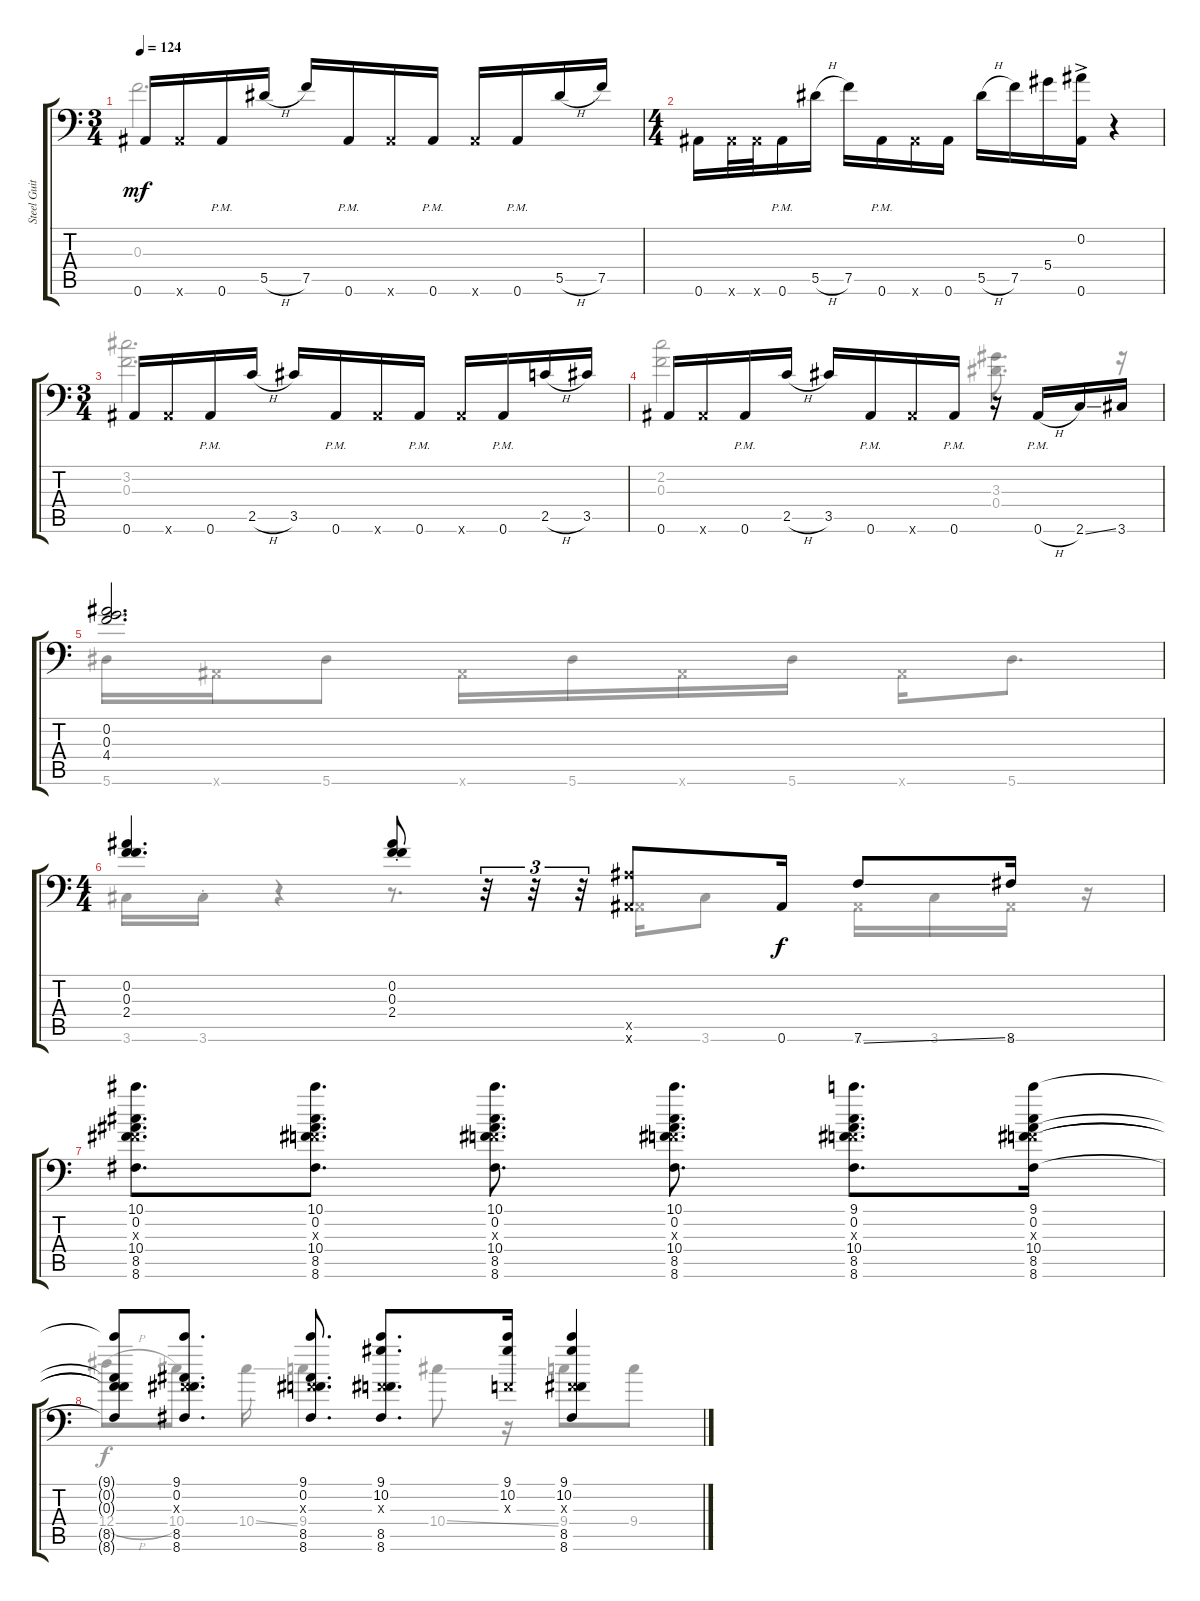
\track ("Steel Guitar" "Steel Guit") {instrument acousticguitarsteel}
\staff {score tabs}
\tuning (Eb4 Bb3 F3 Eb3 Bb2 Bb1) {hide}
\voice
\ts (3 4)
\tempo 124
\clef f4
\ks c
0.6.16{dy mf} 0.6{x}.16 0.6{pm}.16 5.5{h}.16 7.5.16 0.6{pm}.16 0.6{x}.16 0.6{pm}.16 0.6{x}.16 0.6{pm}.16 5.5{h}.16 7.5.16 |
\ts (4 4)
0.6.16 0.6{x}.32 0.6{x}.32 0.6{pm}.16 5.5{h}.16 7.5.16 0.6{pm}.16 0.6{x}.16 0.6.16 5.5{h}.16 7.5.16 5.4.16 (0.2{ac} 0.6{ac}).16 r.4 |
\ts (3 4)
0.6.16 0.6{x}.16 0.6{pm}.16 2.5{h}.16 3.5.16 0.6{pm}.16 0.6{x}.16 0.6{pm}.16 0.6{x}.16 0.6{pm}.16 2.5{h}.16 3.5.16 |
0.6.16 0.6{x}.16 0.6{pm}.16 2.5{h}.16 3.5.16 0.6{pm}.16 0.6{x}.16 0.6{pm}.16 r.16 0.6{h pm}.16 2.6{ss}.16 3.6.16 |
(0.2 0.3 4.4).2{d} |
\ts (4 4)
(0.2 0.3 2.4).4{d} (0.2{st} 0.3{st} 2.4{st}).8 r.32{tu (3 2)} r.32{tu (3 2)} r.32{tu (3 2)} (0.5{x} 0.6{x}).8 0.6.16{dy f} 7.6{ss}.8 8.6.16 |
(10.1 0.2 0.3{x} 10.4 8.5 8.6).8{d} (10.1 0.2 0.3{x} 10.4 8.5 8.6).8{d} (10.1 0.2 0.3{x} 10.4 8.5 8.6).8{d} (10.1 0.2 0.3{x} 10.4 8.5 8.6).8{d} (9.1 0.2 0.3{x} 10.4 8.5 8.6).8{d} (9.1 0.2 0.3{x} 10.4 8.5 8.6).16 |
(9.1{t} 0.2{t} 0.3{t} 8.5{t} 8.6{t}).8 (9.1 0.2 0.3{x} 8.5 8.6).8{d} (9.1 0.2 0.3{x} 8.5 8.6).8{d} (9.1 10.2 0.3{x} 8.5 8.6).8{d} (9.1 10.2 0.3{x}).16 (9.1 10.2 0.3{x} 8.5 8.6).4
\voice
\clef f4
\ottava regular
\simile none
\ks c
0.3.2{d dy mf} |
|
(3.2 0.3).2{d} |
(2.2 0.3).2 (3.3 0.4).8{d} r.16 |
5.6.16 0.6{x}.16 5.6.8 0.6{x}.16 5.6.16 0.6{x}.16 5.6.16 0.6{x}.16 5.6.8{d} |
3.6.16 3.6{st}.16 r.4 r.8{d} 0.6{x}.16 3.6.8 0.6{x}.16 3.6.16 0.6{x}.16 r.16 |
|
12.4{h}.8{dy f} 10.4.8 10.4{ss}.16 9.4.4 10.4{ss}.8 r.16 9.4.8 9.4.8
